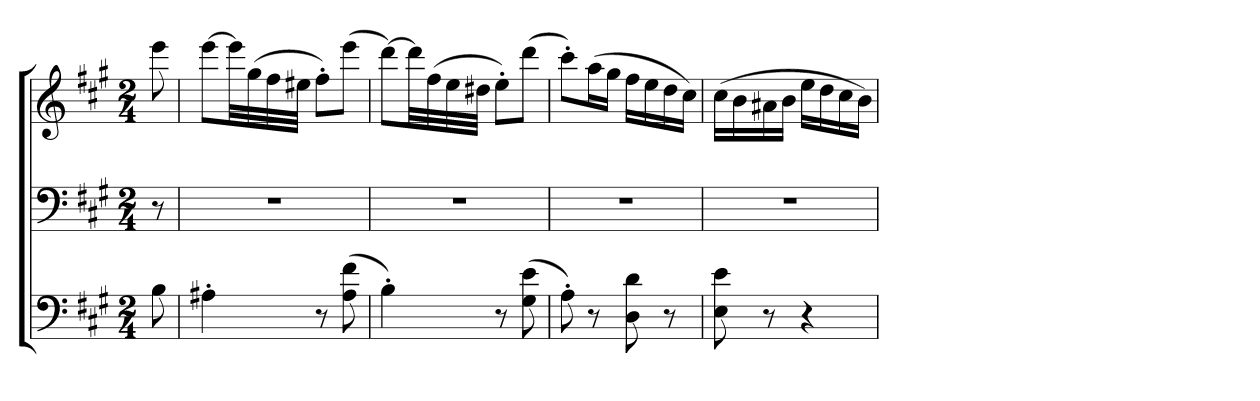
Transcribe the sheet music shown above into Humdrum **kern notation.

**kern	**kern	**kern
*part3	*part2	*part1
*staff3	*staff2	*staff1
*clefF4	*clefF4	*clefG2
*k[f#c#g#]	*k[f#c#g#]	*k[f#c#g#]
*A:	*A:	*A:
*M2/4	*M2/4	*M2/4
=	=	=
8B	8r	8eee
=392	=392	=392
4A#X'	2r	[8eeeL
.	.	32eeeLL]
.	.	(32gg#
.	.	32ff#
.	.	32ee#XJJJ
8r	.	8ff#'L)
(8A# 8f#	.	(8eeeJ
=393	=393	=393
4B')	2r	[8dddL)
.	.	32dddLL]
.	.	(32ff#
.	.	32ee
.	.	32dd#XJJJ
8r	.	8ee'L)
(8G# 8e	.	(8dddJ
=394	=394	=394
8A')	2r	8ccc#'L)
8r	.	(16aaL
.	.	16gg#JJ
8D 8d	.	16ff#LL
.	.	16ee
8r	.	16dd
.	.	16cc#JJ)
=395	=395	=395
8E 8e	2r	(16cc#LL
.	.	16b
8r	.	16a#X
.	.	16bJJ
4r	.	16eeLL
.	.	16dd
.	.	16cc#
.	.	16bJJ)
=	=	=
*-	*-	*-
